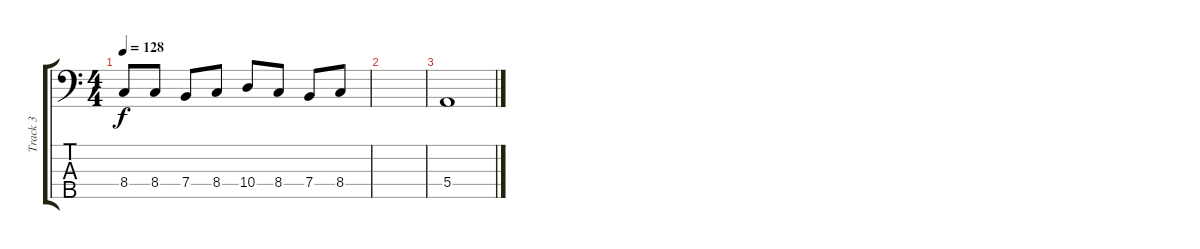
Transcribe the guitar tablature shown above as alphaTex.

\track ("Track 3" "Track 3") {instrument electricbassfinger}
\staff {score tabs}
\tuning (G2 D2 A1 E1 B0) {hide}
\ts (4 4)
\tempo 128
\clef f4
\ks c
8.4.8{dy f} 8.4.8 7.4.8 8.4.8 10.4.8 8.4.8 7.4.8 8.4.8 |
|
5.4.1
